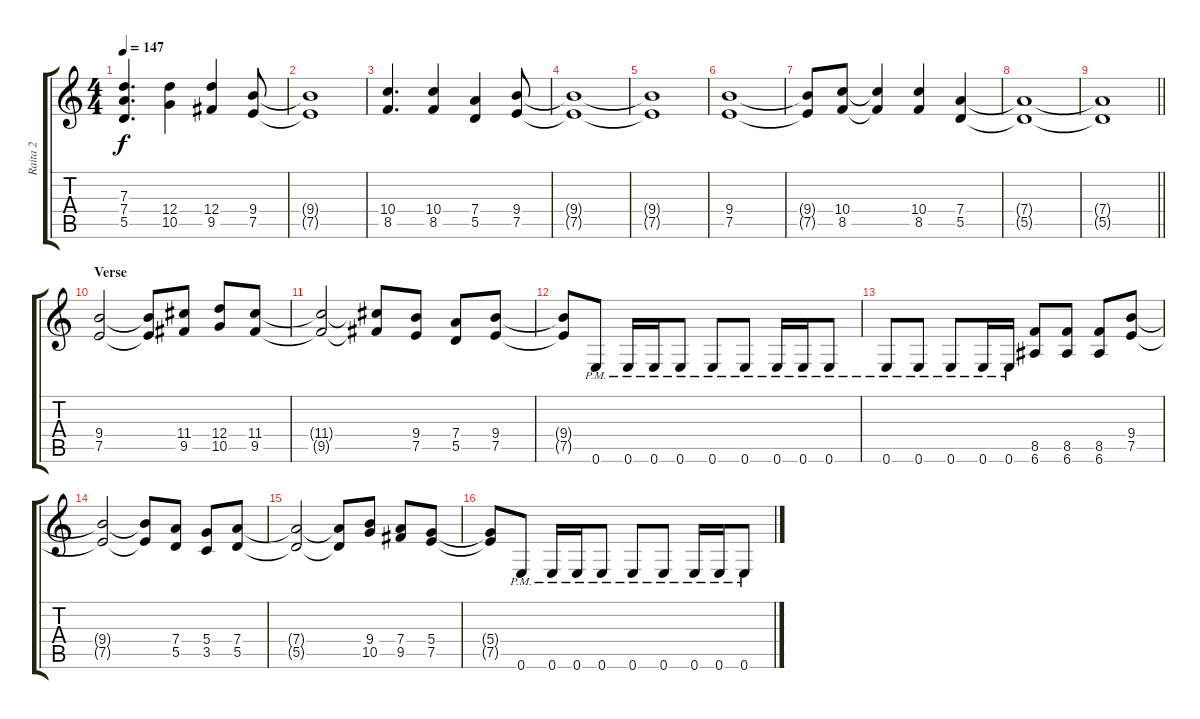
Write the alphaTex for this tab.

\track ("Raita 2" "Raita 2") {instrument distortionguitar}
\staff {score tabs}
\tuning (E4 B3 G3 D3 A2 E2) {hide}
\ts (4 4)
\tempo 147
\clef g2
\ks c
(7.3{t} 7.4{t} 5.5{t}).4{d dy f} (12.4 10.5).4 (12.4 9.5).4 (9.4 7.5).8 |
(9.4{t} 7.5{t}).1 |
(10.4 8.5).4{d} (10.4 8.5).4 (7.4 5.5).4 (9.4 7.5).8 |
(9.4{t} 7.5{t}).1 |
(9.4{t} 7.5{t}).1 |
(9.4 7.5).1 |
(9.4{t} 7.5{t}).8 (10.4 8.5).8 (10.4{t} 8.5{t}).4 (10.4 8.5).4 (7.4 5.5).4 |
(7.4{t} 5.5{t}).1 |
\barLineRight lightlight
(7.4{t} 5.5{t}).1 |
\section ("" "Verse")
(9.4 7.5).2 (9.4{t} 7.5{t}).8 (11.4 9.5).8 (12.4 10.5).8 (11.4 9.5).8 |
(11.4{t} 9.5{t}).2 (11.4{t} 9.5{t}).8 (9.4 7.5).8 (7.4 5.5).8 (9.4 7.5).8 |
(9.4{t} 7.5{t}).8 0.6{pm}.8 0.6{pm}.16 0.6{pm}.16 0.6{pm}.8 0.6{pm}.8 0.6{pm}.8 0.6{pm}.16 0.6{pm}.16 0.6{pm}.8 |
0.6{pm}.8 0.6{pm}.8 0.6{pm}.8 0.6{pm}.16 0.6{pm}.16 (8.5 6.6).8 (8.5 6.6).8 (8.5 6.6).8 (9.4 7.5).8 |
(9.4{t} 7.5{t}).2 (9.4{t} 7.5{t}).8 (7.4 5.5).8 (5.4 3.5).8 (7.4 5.5).8 |
(7.4{t} 5.5{t}).2 (7.4{t} 5.5{t}).8 (9.4 10.5).8 (7.4 9.5).8 (5.4 7.5).8 |
(5.4{t} 7.5{t}).8 0.6{pm}.8 0.6{pm}.16 0.6{pm}.16 0.6{pm}.8 0.6{pm}.8 0.6{pm}.8 0.6{pm}.16 0.6{pm}.16 0.6{pm}.8
